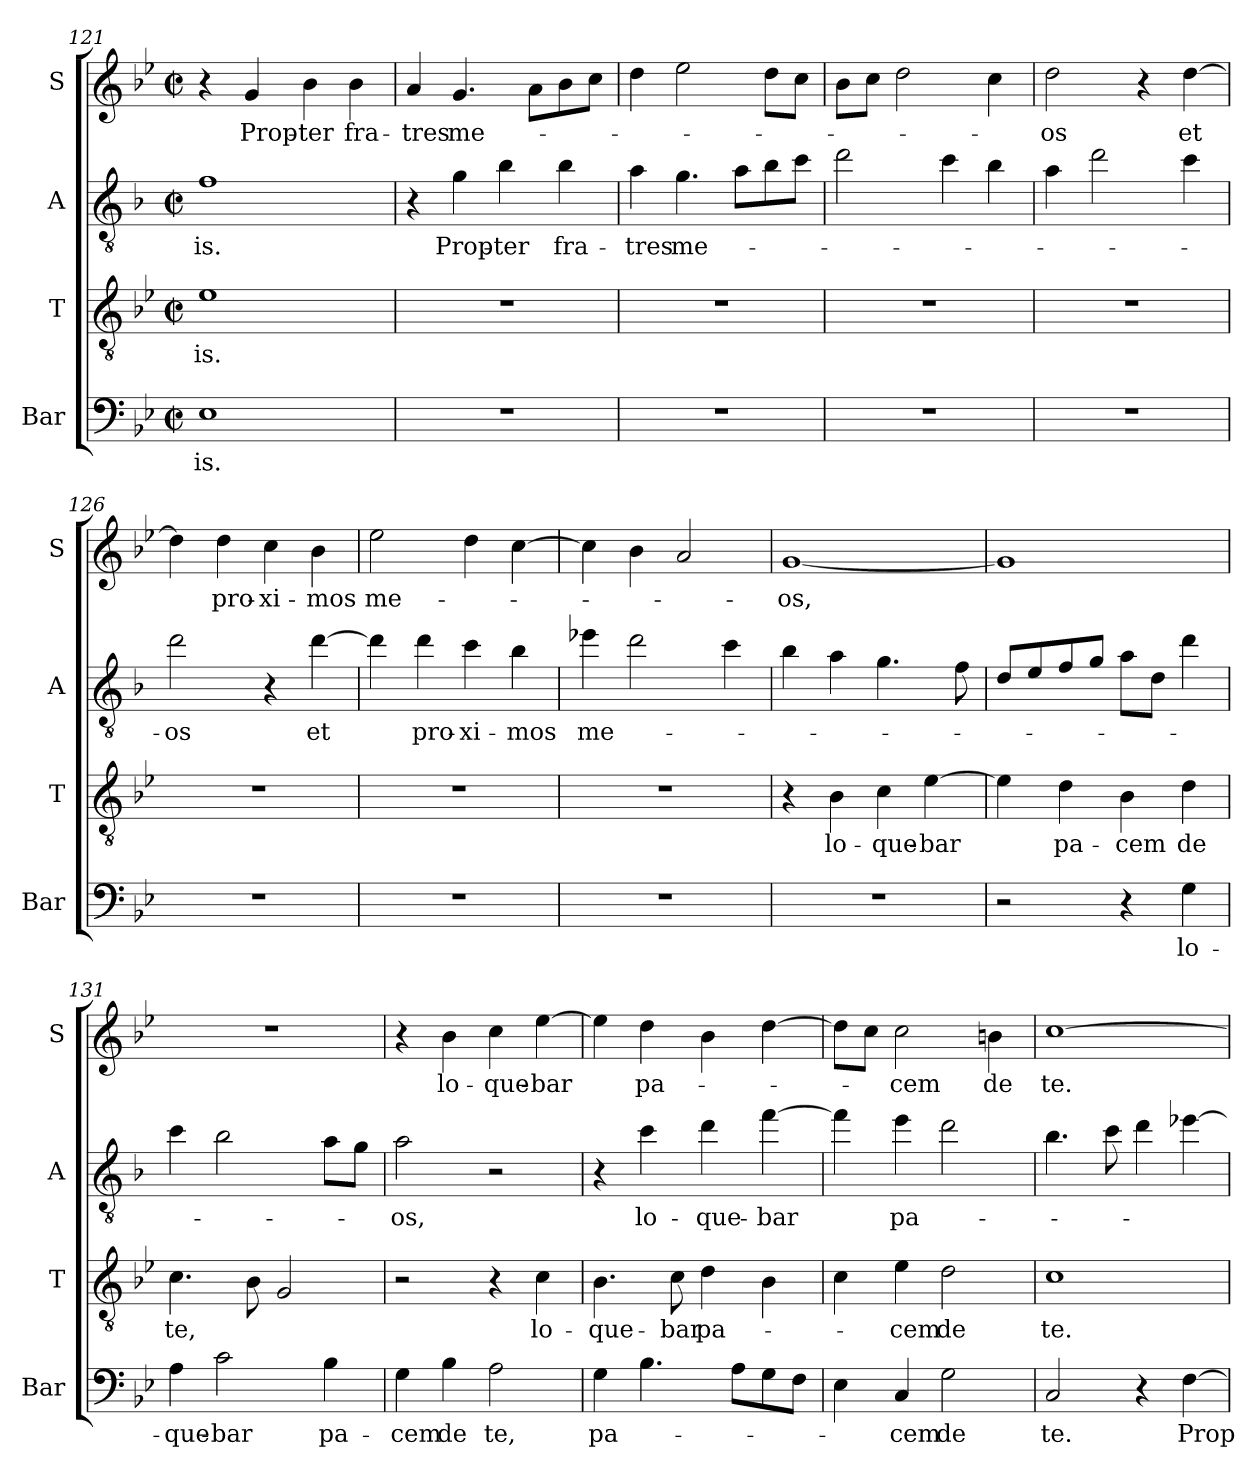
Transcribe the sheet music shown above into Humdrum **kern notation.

**kern	**text	**kern	**text	**kern	**text	**kern	**text
*part4	*part4	*part3	*part3	*part2	*part2	*part1	*part1
*staff4	*staff4	*staff3	*staff3	*staff2	*staff2	*staff1	*staff1
*I"Bar	*	*I"T	*	*I"A	*	*I"S	*
*I'Bar	*	*I'T	*	*I'A	*	*I'S	*
*clefF4	*	*clefGv2	*	*clefGv2	*	*clefG2	*
*	*	*	*	*ITrd4c7	*	*	*
*k[b-e-]	*	*k[b-e-]	*	*k[b-e-]	*	*k[b-e-]	*
*M2/2	*	*M2/2	*	*M2/2	*	*M2/2	*
*met(c|)	*	*met(c|)	*	*met(c|)	*	*met(c|)	*
=121	=121	=121	=121	=121	=121	=121	=121
!	!LO:LY:b	!	!LO:LY:b	!	!LO:LY:b	!	!
1E-	is.	1e-	-is.	1B-	is.	4r	.
!	!	!	!	!	!	!	!LO:LY:b
.	.	.	.	.	.	4g/	Prop-
!	!	!	!	!	!	!	!LO:LY:b
.	.	.	.	.	.	4b-\	-ter
!	!	!	!	!	!	!	!LO:LY:b
.	.	.	.	.	.	4b-\	fra-
=122	=122	=122	=122	=122	=122	=122	=122
!	!	!	!	!	!	!	!LO:LY:b
1r	.	1r	.	4r	.	4a/	-tres
!	!	!	!	!	!LO:LY:b	!	!LO:LY:b
.	.	.	.	4c\	Prop-	4.g/	me-
!	!	!	!	!	!LO:LY:b	!	!
.	.	.	.	4e-\	-ter	.	.
.	.	.	.	.	.	8a\L	.
!	!	!	!	!	!LO:LY:b	!	!
.	.	.	.	4e-\	fra-	8b-\	.
.	.	.	.	.	.	8cc\J	.
=123	=123	=123	=123	=123	=123	=123	=123
!	!	!	!	!	!LO:LY:b	!	!
1r	.	1r	.	4d\	-tres	4dd\	.
!	!	!	!	!	!LO:LY:b	!	!
.	.	.	.	4.c\	me-	2ee-\	.
.	.	.	.	8d\L	.	.	.
.	.	.	.	8e-\	.	8dd\L	.
.	.	.	.	8f\J	.	8cc\J	.
=124	=124	=124	=124	=124	=124	=124	=124
1r	.	1r	.	2g\	.	8b-\L	.
.	.	.	.	.	.	8cc\J	.
.	.	.	.	.	.	2dd\	.
.	.	.	.	4f\	.	.	.
.	.	.	.	4e-\	.	4cc\	.
!!LO:LB:g=z
=125	=125	=125	=125	=125	=125	=125	=125
!	!	!	!	!	!	!	!LO:LY:b
1r	.	1r	.	4d\	.	2dd\	-os
.	.	.	.	2g\	.	.	.
.	.	.	.	.	.	4r	.
!	!	!	!	!	!	!	!LO:LY:b
.	.	.	.	4f\	.	[4dd\	et
=126	=126	=126	=126	=126	=126	=126	=126
!	!	!	!	!	!LO:LY:b	!	!
1r	.	1r	.	2g\	-os	4dd\]	.
!	!	!	!	!	!	!	!LO:LY:b
.	.	.	.	.	.	4dd\	pro-
!	!	!	!	!	!	!	!LO:LY:b
.	.	.	.	4r	.	4cc\	-xi-
!	!	!	!	!	!LO:LY:b	!	!LO:LY:b
.	.	.	.	[4g\	et	4b-\	-mos
=127	=127	=127	=127	=127	=127	=127	=127
!	!	!	!	!	!	!	!LO:LY:b
1r	.	1r	.	4g\]	.	2ee-\	me-
!	!	!	!	!	!LO:LY:b	!	!
.	.	.	.	4g\	pro-	.	.
!	!	!	!	!	!LO:LY:b	!	!
.	.	.	.	4f\	-xi-	4dd\	.
!	!	!	!	!	!LO:LY:b	!	!
.	.	.	.	4e-\	-mos	[4cc\	.
=128	=128	=128	=128	=128	=128	=128	=128
!	!	!	!	!	!LO:LY:b	!	!
1r	.	1r	.	4a-X\	me-	4cc\]	.
.	.	.	.	2g\	.	4b-\	.
.	.	.	.	.	.	2a/	.
.	.	.	.	4f\	.	.	.
=129	=129	=129	=129	=129	=129	=129	=129
!	!	!	!	!	!	!	!LO:LY:b
1r	.	4r	.	4e-\	.	[1g	-os,
!	!	!	!LO:LY:b	!	!	!	!
.	.	4B-\	lo-	4d\	.	.	.
!	!	!	!LO:LY:b	!	!	!	!
.	.	4c\	-que-	4.c\	.	.	.
!	!	!	!LO:LY:b	!	!	!	!
.	.	[4e-\	-bar	.	.	.	.
.	.	.	.	8B-\	.	.	.
!!LO:PB:g=z
=130	=130	=130	=130	=130	=130	=130	=130
2r	.	4e-\]	.	8G/L	.	1g]	.
.	.	.	.	8A/	.	.	.
!	!	!	!LO:LY:b	!	!	!	!
.	.	4d\	pa-	8B-/	.	.	.
.	.	.	.	8c/J	.	.	.
!	!	!	!LO:LY:b	!	!	!	!
4r	.	4B-\	-cem	8d\L	.	.	.
.	.	.	.	8G\J	.	.	.
!	!LO:LY:b	!	!LO:LY:b	!	!	!	!
4G\	lo-	4d\	de	4g\	.	.	.
=131	=131	=131	=131	=131	=131	=131	=131
!	!LO:LY:b	!	!LO:LY:b	!	!	!	!
4A\	-que-	4.c\	te,	4f\	.	1r	.
!	!LO:LY:b	!	!	!	!	!	!
2c\	-bar	.	.	2e-\	.	.	.
.	.	8B-\	.	.	.	.	.
.	.	2G/	.	.	.	.	.
!	!LO:LY:b	!	!	!	!	!	!
4B-\	pa-	.	.	8d\L	.	.	.
.	.	.	.	8c\J	.	.	.
=132	=132	=132	=132	=132	=132	=132	=132
!	!LO:LY:b	!	!	!	!LO:LY:b	!	!
4G\	-cem	2r	.	2d\	-os,	4r	.
!	!LO:LY:b	!	!	!	!	!	!LO:LY:b
4B-\	de	.	.	.	.	4b-\	lo-
!	!LO:LY:b	!	!	!	!	!	!LO:LY:b
2A\	te,	4r	.	2r	.	4cc\	-que-
!	!	!	!LO:LY:b	!	!	!	!LO:LY:b
.	.	4c\	lo-	.	.	[4ee-\	-bar
=133	=133	=133	=133	=133	=133	=133	=133
!	!LO:LY:b	!	!LO:LY:b	!	!	!	!
4G\	pa-	4.B-\	-que-	4r	.	4ee-\]	.
!	!	!	!	!	!LO:LY:b	!	!LO:LY:b
4.B-\	.	.	.	4f\	lo-	4dd\	pa-
!	!	!	!LO:LY:b	!	!	!	!
.	.	8c\	bar	.	.	.	.
!	!	!	!LO:LY:b	!	!LO:LY:b	!	!
.	.	4d\	pa-	4g\	-que-	4b-\	.
8A\L	.	.	.	.	.	.	.
!	!	!	!	!	!LO:LY:b	!	!
8G\	.	4B-\	.	[4b-\	-bar	[4dd\	.
8F\J	.	.	.	.	.	.	.
!!LO:LB:g=z
=134	=134	=134	=134	=134	=134	=134	=134
4E-\	.	4c\	.	4b-\]	.	8dd\L]	.
.	.	.	.	.	.	8cc\J	.
!	!LO:LY:b	!	!LO:LY:b	!	!LO:LY:b	!	!LO:LY:b
4C/	-cem	4e-\	-cem	4a\	pa-	2cc\	cem
!	!LO:LY:b	!	!LO:LY:b	!	!	!	!
2G\	de	2d\	de	2g\	.	.	.
!	!	!	!	!	!	!	!LO:LY:b
.	.	.	.	.	.	4bn\	de
=135	=135	=135	=135	=135	=135	=135	=135
!	!LO:LY:b	!	!LO:LY:b	!	!	!	!LO:LY:b
2C/	te.	1c	te.	4.e-\	.	[1cc	te.
.	.	.	.	8f\	.	.	.
4r	.	.	.	4g\	.	.	.
!	!LO:LY:b	!	!	!	!	!	!
[4F\	Prop-	.	.	[4a-X\	.	.	.
=	=	=	=	=	=	=	=
*-	*-	*-	*-	*-	*-	*-	*-
